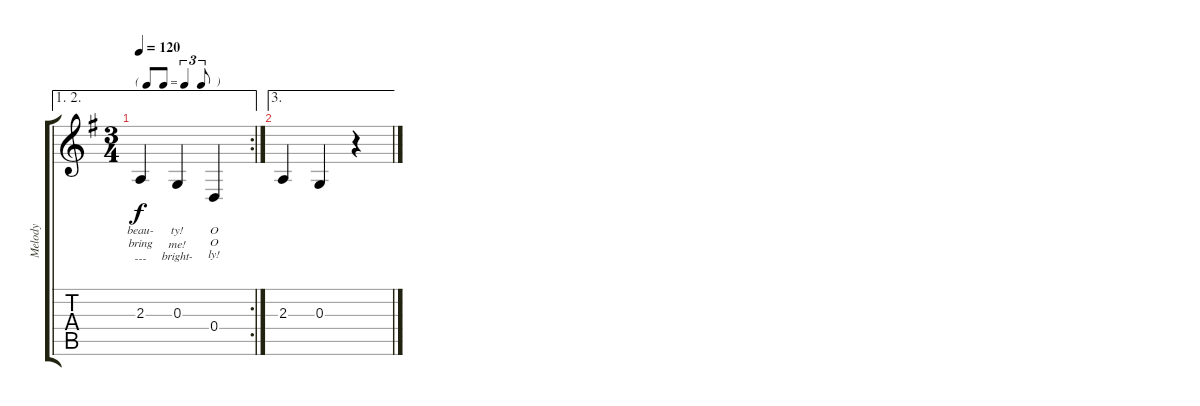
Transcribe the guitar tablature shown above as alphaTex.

\track ("Melody" "Melody") {instrument trombone}
\staff {score tabs}
\tuning (E4 B3 G3 D3 A2 E2) {hide}
\ae (1 2)
\rc 2
\ts (3 4)
\tf triplet8th
\tempo 120
\clef g2
\ks g
2.3.4{lyrics (0 "beau-") lyrics (1 "bring") lyrics (2 "---") lyrics (3 "") lyrics (4 "") dy f} 0.3.4{lyrics (0 "ty!") lyrics (1 "me!") lyrics (2 "bright-") lyrics (3 "") lyrics (4 "")} 0.4.4{lyrics (0 "O") lyrics (1 "O") lyrics (2 "ly!") lyrics (3 "") lyrics (4 "")} |
\ae 3
2.3.4 0.3.4 r.4
